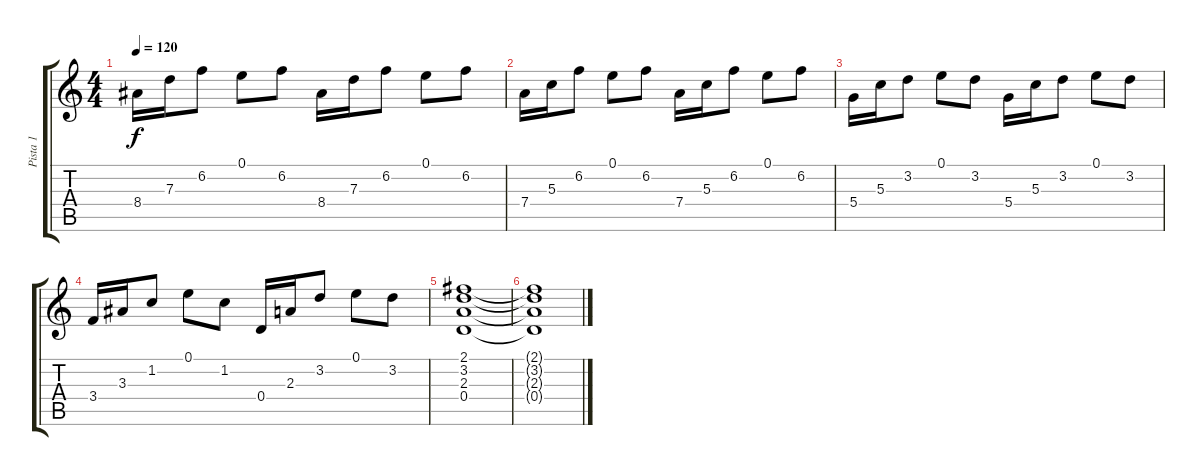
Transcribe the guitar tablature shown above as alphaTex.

\track ("Pista 1" "Pista 1") {instrument electricguitarclean}
\staff {score tabs}
\tuning (E4 B3 G3 D3 A2 E2) {hide}
\ts (4 4)
\tempo 120
\clef g2
\ks c
8.4.16{dy f} 7.3.16 6.2.8 0.1.8 6.2.8 8.4.16 7.3.16 6.2.8 0.1.8 6.2.8 |
7.4.16 5.3.16 6.2.8 0.1.8 6.2.8 7.4.16 5.3.16 6.2.8 0.1.8 6.2.8 |
5.4.16 5.3.16 3.2.8 0.1.8 3.2.8 5.4.16 5.3.16 3.2.8 0.1.8 3.2.8 |
3.4.16 3.3.16 1.2.8 0.1.8 1.2.8 0.4.16 2.3.16 3.2.8 0.1.8 3.2.8 |
(2.1 3.2 2.3 0.4).1 |
(2.1{t} 3.2{t} 2.3{t} 0.4{t}).1
